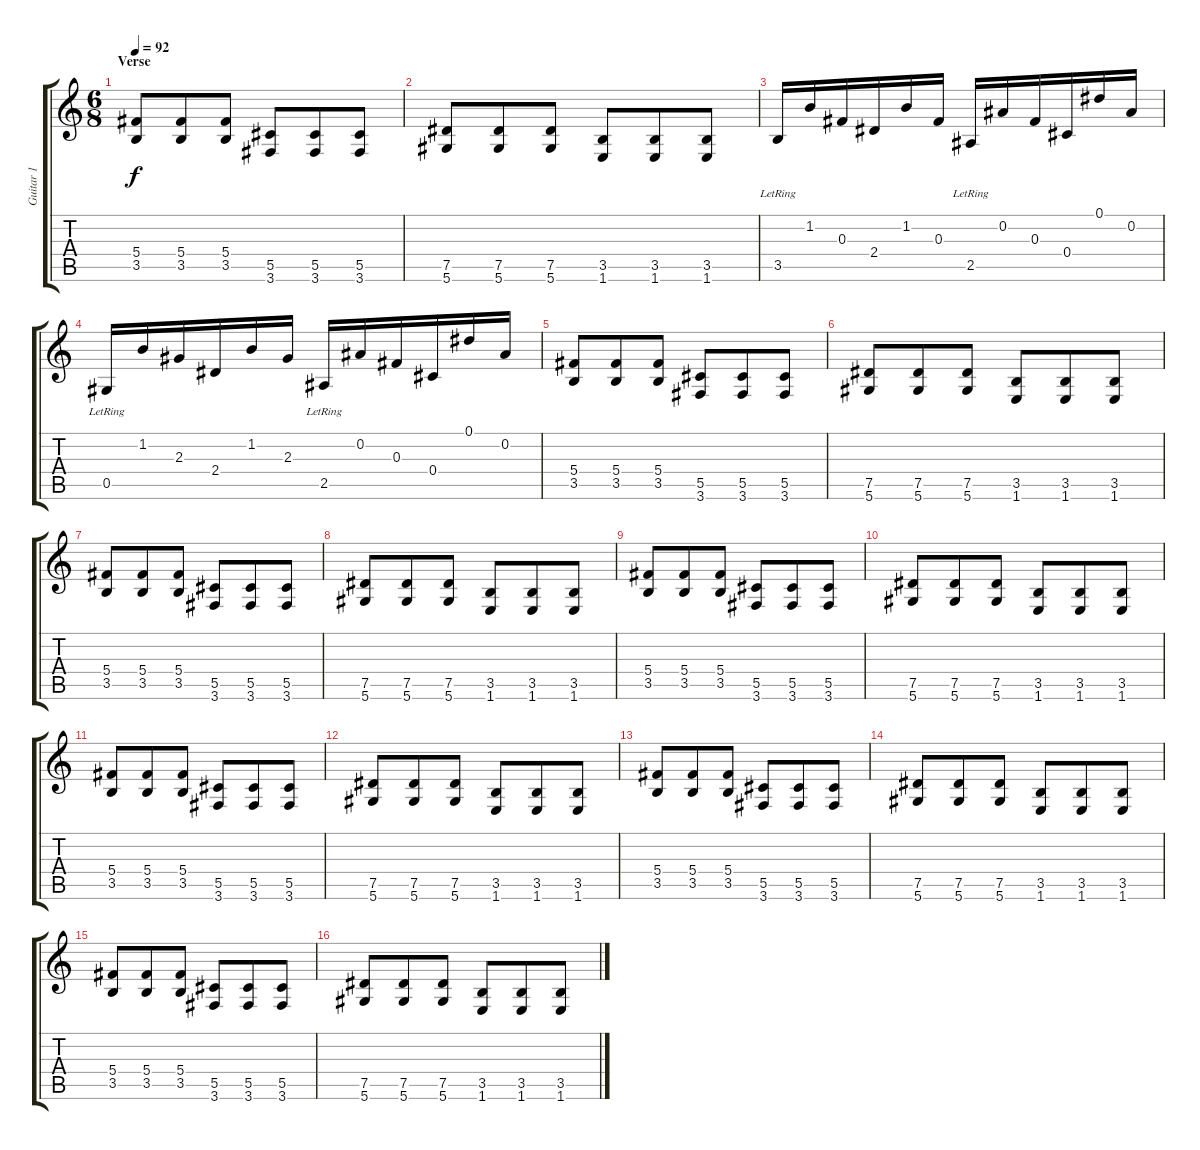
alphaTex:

\track ("Guitar 1" "Guitar 1") {instrument acousticguitarsteel}
\staff {score tabs}
\tuning (Eb4 Bb3 Gb3 Db3 Ab2 Eb2) {hide}
\ts (6 8)
\section ("" "Verse")
\tempo 92
\clef g2
\ks c
(5.4 3.5).8{dy f instrument overdrivenguitar} (5.4 3.5).8 (5.4 3.5).8 (5.5 3.6).8 (5.5 3.6).8 (5.5 3.6).8 |
(7.5 5.6).8 (7.5 5.6).8 (7.5 5.6).8 (3.5 1.6).8 (3.5 1.6).8 (3.5 1.6).8 |
3.5{lr}.16{instrument acousticguitarsteel} 1.2.16 0.3.16 2.4.16 1.2.16 0.3.16 2.5{lr}.16 0.2.16 0.3.16 0.4.16 0.1.16 0.2.16 |
0.5{lr}.16 1.2.16 2.3.16 2.4.16 1.2.16 2.3.16 2.5{lr}.16 0.2.16 0.3.16 0.4.16 0.1.16 0.2.16 |
(5.4 3.5).8{instrument overdrivenguitar} (5.4 3.5).8 (5.4 3.5).8 (5.5 3.6).8 (5.5 3.6).8 (5.5 3.6).8 |
(7.5 5.6).8 (7.5 5.6).8 (7.5 5.6).8 (3.5 1.6).8 (3.5 1.6).8 (3.5 1.6).8 |
(5.4 3.5).8 (5.4 3.5).8 (5.4 3.5).8 (5.5 3.6).8 (5.5 3.6).8 (5.5 3.6).8 |
(7.5 5.6).8 (7.5 5.6).8 (7.5 5.6).8 (3.5 1.6).8 (3.5 1.6).8 (3.5 1.6).8 |
(5.4 3.5).8 (5.4 3.5).8 (5.4 3.5).8 (5.5 3.6).8 (5.5 3.6).8 (5.5 3.6).8 |
(7.5 5.6).8 (7.5 5.6).8 (7.5 5.6).8 (3.5 1.6).8 (3.5 1.6).8 (3.5 1.6).8 |
(5.4 3.5).8 (5.4 3.5).8 (5.4 3.5).8 (5.5 3.6).8 (5.5 3.6).8 (5.5 3.6).8 |
(7.5 5.6).8 (7.5 5.6).8 (7.5 5.6).8 (3.5 1.6).8 (3.5 1.6).8 (3.5 1.6).8 |
(5.4 3.5).8 (5.4 3.5).8 (5.4 3.5).8 (5.5 3.6).8 (5.5 3.6).8 (5.5 3.6).8 |
(7.5 5.6).8 (7.5 5.6).8 (7.5 5.6).8 (3.5 1.6).8 (3.5 1.6).8 (3.5 1.6).8 |
(5.4 3.5).8 (5.4 3.5).8 (5.4 3.5).8 (5.5 3.6).8 (5.5 3.6).8 (5.5 3.6).8 |
(7.5 5.6).8 (7.5 5.6).8 (7.5 5.6).8 (3.5 1.6).8 (3.5 1.6).8 (3.5 1.6).8
